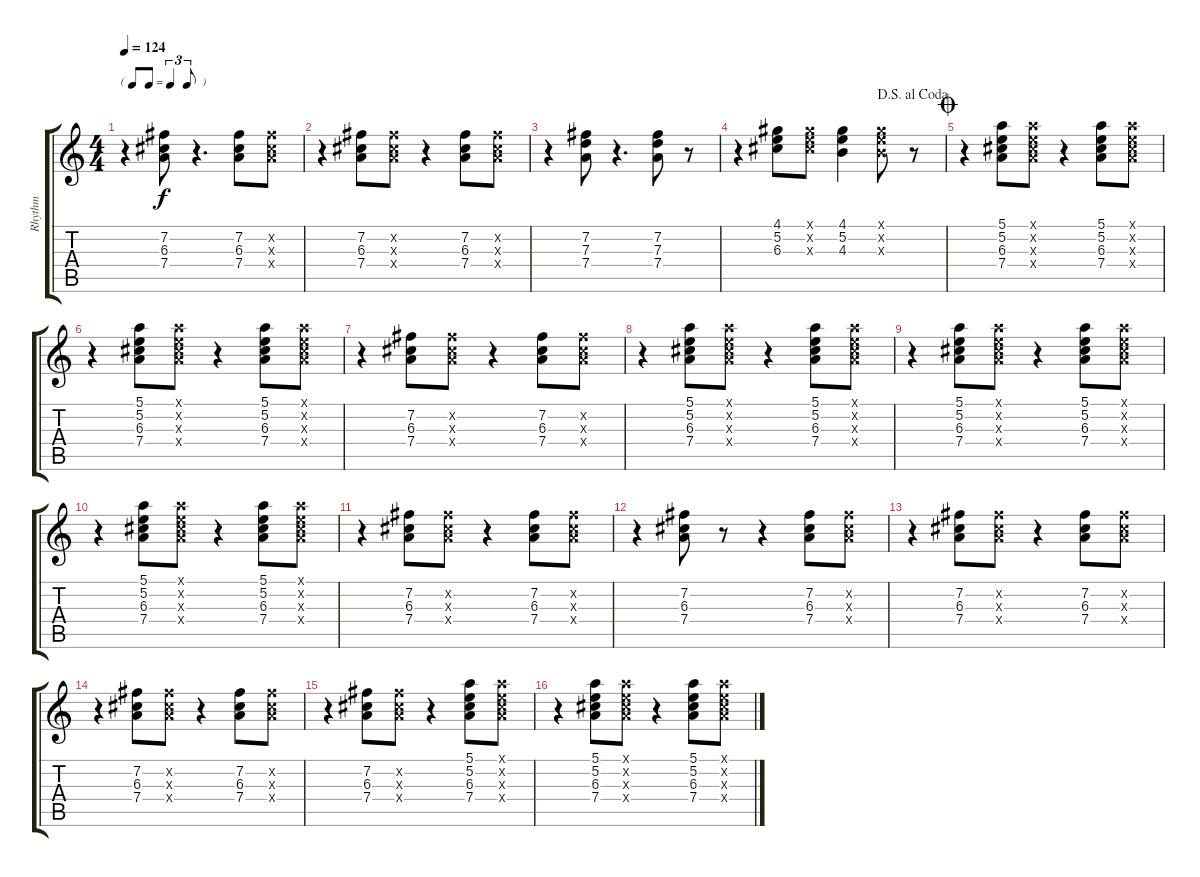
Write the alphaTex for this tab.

\track ("Rhythm" "Rhythm") {instrument acousticguitarsteel}
\staff {score tabs}
\tuning (E4 B3 G3 D3 A2 E2) {hide}
\ts (4 4)
\tf triplet8th
\tempo 124
\clef g2
\ks c
r.4{dy f} (7.2 6.3 7.4).8 r.4{d} (7.2 6.3 7.4).8 (7.2{x} 6.3{x} 7.4{x}).8 |
r.4 (7.2 6.3 7.4).8 (7.2{x} 6.3{x} 7.4{x}).8 r.4 (7.2 6.3 7.4).8 (7.2{x} 6.3{x} 7.4{x}).8 |
r.4 (7.2 7.3 7.4).8 r.4{d} (7.2 7.3 7.4).8 r.8 |
\jump dalsegnoalcoda
r.4 (4.1 5.2 6.3).8 (4.1{x} 5.2{x} 6.3{x}).8 (4.1 5.2 4.3).4 (4.1{x} 5.2{x} 4.3{x}).8 r.8 |
\jump coda
r.4 (5.1 5.2 6.3 7.4).8 (5.1{x} 5.2{x} 6.3{x} 7.4{x}).8 r.4 (5.1 5.2 6.3 7.4).8 (5.1{x} 5.2{x} 6.3{x} 7.4{x}).8 |
r.4 (5.1 5.2 6.3 7.4).8 (5.1{x} 5.2{x} 6.3{x} 7.4{x}).8 r.4 (5.1 5.2 6.3 7.4).8 (5.1{x} 5.2{x} 6.3{x} 7.4{x}).8 |
r.4 (7.2 6.3 7.4).8 (7.2{x} 6.3{x} 7.4{x}).8 r.4 (7.2 6.3 7.4).8 (7.2{x} 6.3{x} 7.4{x}).8 |
r.4 (5.1 5.2 6.3 7.4).8 (5.1{x} 5.2{x} 6.3{x} 7.4{x}).8 r.4 (5.1 5.2 6.3 7.4).8 (5.1{x} 5.2{x} 6.3{x} 7.4{x}).8 |
r.4 (5.1 5.2 6.3 7.4).8 (5.1{x} 5.2{x} 6.3{x} 7.4{x}).8 r.4 (5.1 5.2 6.3 7.4).8 (5.1{x} 5.2{x} 6.3{x} 7.4{x}).8 |
r.4 (5.1 5.2 6.3 7.4).8 (5.1{x} 5.2{x} 6.3{x} 7.4{x}).8 r.4 (5.1 5.2 6.3 7.4).8 (5.1{x} 5.2{x} 6.3{x} 7.4{x}).8 |
r.4 (7.2 6.3 7.4).8 (7.2{x} 6.3{x} 7.4{x}).8 r.4 (7.2 6.3 7.4).8 (7.2{x} 6.3{x} 7.4{x}).8 |
r.4 (7.2 6.3 7.4).8 r.8 r.4 (7.2 6.3 7.4).8 (7.2{x} 6.3{x} 7.4{x}).8 |
r.4 (7.2 6.3 7.4).8 (7.2{x} 6.3{x} 7.4{x}).8 r.4 (7.2 6.3 7.4).8 (7.2{x} 6.3{x} 7.4{x}).8 |
r.4 (7.2 6.3 7.4).8 (7.2{x} 6.3{x} 7.4{x}).8 r.4 (7.2 6.3 7.4).8 (7.2{x} 6.3{x} 7.4{x}).8 |
r.4 (7.2 6.3 7.4).8 (7.2{x} 6.3{x} 7.4{x}).8 r.4 (5.1 5.2 6.3 7.4).8 (5.1{x} 5.2{x} 6.3{x} 7.4{x}).8 |
r.4 (5.1 5.2 6.3 7.4).8 (5.1{x} 5.2{x} 6.3{x} 7.4{x}).8 r.4 (5.1 5.2 6.3 7.4).8 (5.1{x} 5.2{x} 6.3{x} 7.4{x}).8
